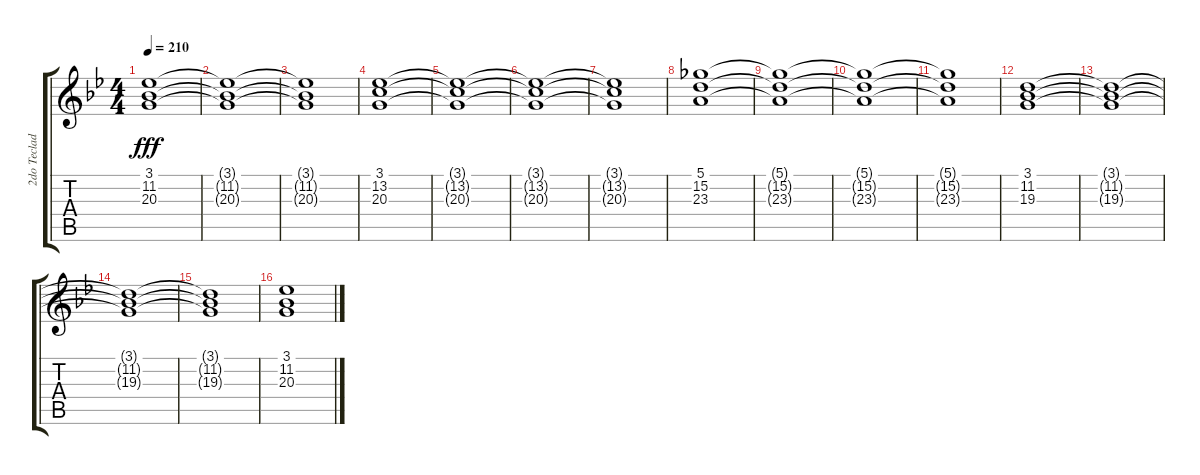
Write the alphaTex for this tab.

\track ("2do Teclado (dual)" "2do Teclad") {instrument choiraahs}
\staff {score tabs}
\tuning (E4 B3 G3 D3 A2 E2) {hide}
\ts (4 4)
\tempo 210
\clef g2
\ks gminor
(3.1{t} 11.2{t} 20.3{t}).1{dy fff} |
(3.1{t} 11.2{t} 20.3{t}).1 |
(3.1{t} 11.2{t} 20.3{t}).1 |
(3.1 13.2 20.3).1 |
(3.1{t} 13.2{t} 20.3{t}).1 |
(3.1{t} 13.2{t} 20.3{t}).1 |
(3.1{t} 13.2{t} 20.3{t}).1 |
(5.1 15.2 23.3).1 |
(5.1{t} 15.2{t} 23.3{t}).1 |
(5.1{t} 15.2{t} 23.3{t}).1 |
(5.1{t} 15.2{t} 23.3{t}).1 |
(3.1 11.2 19.3).1 |
(3.1{t} 11.2{t} 19.3{t}).1 |
(3.1{t} 11.2{t} 19.3{t}).1 |
(3.1{t} 11.2{t} 19.3{t}).1 |
(3.1 11.2 20.3).1
